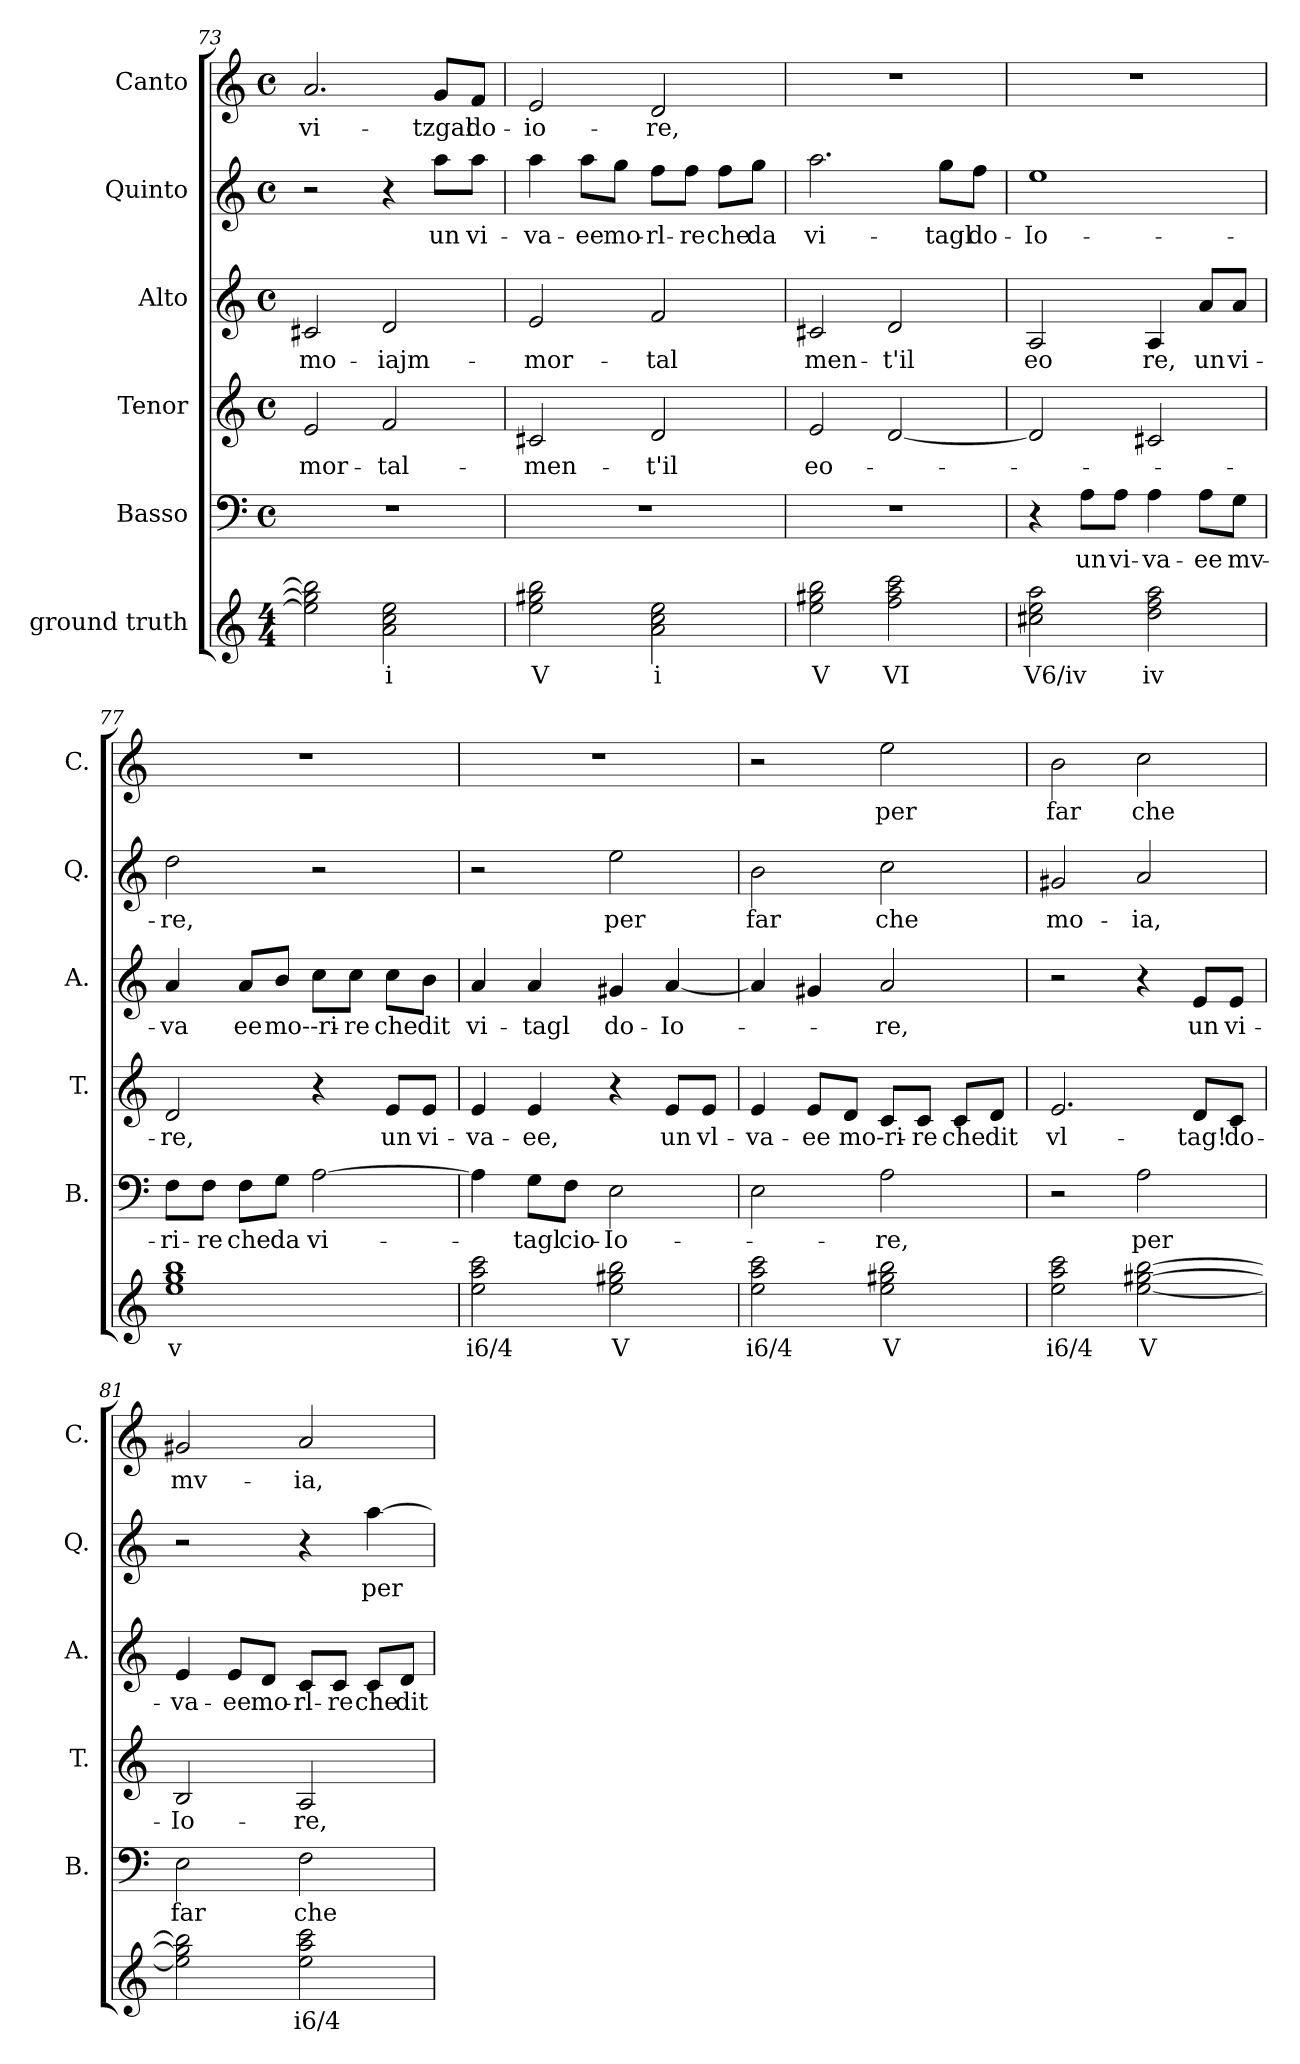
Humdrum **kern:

**kern	**text	**kern	**text	**kern	**text	**kern	**text	**kern	**text	**kern	**text
*part6	*part6	*part5	*part5	*part4	*part4	*part3	*part3	*part2	*part2	*part1	*part1
*staff6	*staff6	*staff5	*staff5	*staff4	*staff4	*staff3	*staff3	*staff2	*staff2	*staff1	*staff1
*I"ground truth	*	*I"Basso	*	*I"Tenor	*	*I"Alto	*	*I"Quinto	*	*I"Canto	*
*	*	*I'B.	*	*I'T.	*	*I'A.	*	*I'Q.	*	*I'C.	*
*	*	*clefF4	*	*clefG2	*	*clefG2	*	*clefG2	*	*clefG2	*
*k[]	*	*k[]	*	*k[]	*	*k[]	*	*k[]	*	*k[]	*
*M4/4	*	*M4/4	*	*M4/4	*	*M4/4	*	*M4/4	*	*M4/4	*
*	*	*met(c)	*	*met(c)	*	*met(c)	*	*met(c)	*	*met(c)	*
=73	=73	=73	=73	=73	=73	=73	=73	=73	=73	=73	=73
!	!	!	!	!	!LO:LY:b	!	!	!	!	!	!
!	!	!	!	!	!	!	!LO:LY:b	!	!	!	!
!	!	!	!	!	!	!	!	!	!	!	!LO:LY:b
2ee] 2gg#] 2bb]	.	1r	.	2e/	-mor-	2c#X/	-mo-	2r	.	2.a/	-vi-
!	!	!	!	!	!LO:LY:b	!	!	!	!	!	!
!	!	!	!	!	!	!	!LO:LY:b	!	!	!	!
2a 2cc 2ee	i	.	.	2f/	-tal-	2d/	-iajm-	4r	.	.	.
!	!	!	!	!	!	!	!	!	!LO:LY:b	!	!
!	!	!	!	!	!	!	!	!	!	!	!LO:LY:b
.	.	.	.	.	.	.	.	8aa\L	-un	8g/L	-tzgal
!	!	!	!	!	!	!	!	!	!LO:LY:b	!	!
!	!	!	!	!	!	!	!	!	!	!	!LO:LY:b
.	.	.	.	.	.	.	.	8aa\J	-vi-	8f/J	-do-
!!LO:LB:g=z
=74	=74	=74	=74	=74	=74	=74	=74	=74	=74	=74	=74
!	!	!	!	!	!LO:LY:b	!	!	!	!	!	!
!	!	!	!	!	!	!	!LO:LY:b	!	!	!	!
!	!	!	!	!	!	!	!	!	!LO:LY:b	!	!
!	!	!	!	!	!	!	!	!	!	!	!LO:LY:b
2ee 2gg#X 2bb	V	1r	.	2c#X/	-men-	2e/	-mor-	4aa\	-va-	2e/	-io-
!	!	!	!	!	!	!	!	!	!LO:LY:b	!	!
.	.	.	.	.	.	.	.	8aa\L	-ee	.	.
!	!	!	!	!	!	!	!	!	!LO:LY:b	!	!
.	.	.	.	.	.	.	.	8gg\J	-mo-	.	.
!	!	!	!	!	!LO:LY:b	!	!	!	!	!	!
!	!	!	!	!	!	!	!LO:LY:b	!	!	!	!
!	!	!	!	!	!	!	!	!	!LO:LY:b	!	!
!	!	!	!	!	!	!	!	!	!	!	!LO:LY:b
2a 2cc 2ee	i	.	.	2d/	-t'il	2f/	-tal	8ff\L	-rl-	2d/	-re,
!	!	!	!	!	!	!	!	!	!LO:LY:b	!	!
.	.	.	.	.	.	.	.	8ff\J	-re	.	.
!	!	!	!	!	!	!	!	!	!LO:LY:b	!	!
.	.	.	.	.	.	.	.	8ff\L	-che	.	.
!	!	!	!	!	!	!	!	!	!LO:LY:b	!	!
.	.	.	.	.	.	.	.	8gg\J	-da	.	.
=75	=75	=75	=75	=75	=75	=75	=75	=75	=75	=75	=75
!	!	!	!	!	!LO:LY:b	!	!	!	!	!	!
!	!	!	!	!	!	!	!LO:LY:b	!	!	!	!
!	!	!	!	!	!	!	!	!	!LO:LY:b	!	!
2ee 2gg#X 2bb	V	1r	.	2e/	-eo-	2c#X/	-men-	2.aa\	-vi-	1r	.
!	!	!	!	!	!	!	!LO:LY:b	!	!	!	!
2ff 2aa 2ccc	VI	.	.	[2d/	.	2d/	-t'il	.	.	.	.
!	!	!	!	!	!	!	!	!	!LO:LY:b	!	!
.	.	.	.	.	.	.	.	8gg\L	-tagl	.	.
!	!	!	!	!	!	!	!	!	!LO:LY:b	!	!
.	.	.	.	.	.	.	.	8ff\J	-do-	.	.
=76	=76	=76	=76	=76	=76	=76	=76	=76	=76	=76	=76
!	!	!	!	!	!	!	!LO:LY:b	!	!	!	!
!	!	!	!	!	!	!	!	!	!LO:LY:b	!	!
2cc#X 2ee 2aa	V6/iv	4r	.	2d/]	.	2A/	-eo	1ee	-Io-	1r	.
!	!	!	!LO:LY:b	!	!	!	!	!	!	!	!
.	.	8A\L	-un	.	.	.	.	.	.	.	.
!	!	!	!LO:LY:b	!	!	!	!	!	!	!	!
.	.	8A\J	-vi-	.	.	.	.	.	.	.	.
!	!	!	!LO:LY:b	!	!	!	!	!	!	!	!
!	!	!	!	!	!	!	!LO:LY:b	!	!	!	!
2dd 2ff 2aa	iv	4A\	-va-	2c#X/	.	4A/	-re,	.	.	.	.
!	!	!	!LO:LY:b	!	!	!	!	!	!	!	!
!	!	!	!	!	!	!	!LO:LY:b	!	!	!	!
.	.	8A\L	-ee	.	.	8a/L	-un	.	.	.	.
!	!	!	!LO:LY:b	!	!	!	!	!	!	!	!
!	!	!	!	!	!	!	!LO:LY:b	!	!	!	!
.	.	8G\J	-mv-	.	.	8a/J	-vi-	.	.	.	.
=77	=77	=77	=77	=77	=77	=77	=77	=77	=77	=77	=77
!	!	!	!LO:LY:b	!	!	!	!	!	!	!	!
!	!	!	!	!	!LO:LY:b	!	!	!	!	!	!
!	!	!	!	!	!	!	!LO:LY:b	!	!	!	!
!	!	!	!	!	!	!	!	!	!LO:LY:b	!	!
1ee 1gg 1bb	v	8F\L	-ri-	2d/	-re,	4a/	-va	2dd\	-re,	1r	.
!	!	!	!LO:LY:b	!	!	!	!	!	!	!	!
.	.	8F\J	-re	.	.	.	.	.	.	.	.
!	!	!	!LO:LY:b	!	!	!	!	!	!	!	!
!	!	!	!	!	!	!	!LO:LY:b	!	!	!	!
.	.	8F\L	-che	.	.	8a/L	-ee	.	.	.	.
!	!	!	!LO:LY:b	!	!	!	!	!	!	!	!
!	!	!	!	!	!	!	!LO:LY:b	!	!	!	!
.	.	8G\J	-da	.	.	8b\J	-mo--ri-	.	.	.	.
!	!	!	!LO:LY:b	!	!	!	!	!	!	!	!
.	.	[2A\	-vi-	4r	.	8cc\L	.	2r	.	.	.
!	!	!	!	!	!	!	!LO:LY:b	!	!	!	!
.	.	.	.	.	.	8cc\J	-re	.	.	.	.
!	!	!	!	!	!LO:LY:b	!	!	!	!	!	!
!	!	!	!	!	!	!	!LO:LY:b	!	!	!	!
.	.	.	.	8e/L	-un	8cc\L	-che	.	.	.	.
!	!	!	!	!	!LO:LY:b	!	!	!	!	!	!
!	!	!	!	!	!	!	!LO:LY:b	!	!	!	!
.	.	.	.	8e/J	-vi-	8b\J	-dit	.	.	.	.
=78	=78	=78	=78	=78	=78	=78	=78	=78	=78	=78	=78
!	!	!	!	!	!LO:LY:b	!	!	!	!	!	!
!	!	!	!	!	!	!	!LO:LY:b	!	!	!	!
2ee 2aa 2ccc	i6/4	4A\]	.	4e/	-va-	4a/	-vi-	2r	.	1r	.
!	!	!	!LO:LY:b	!	!	!	!	!	!	!	!
!	!	!	!	!	!LO:LY:b	!	!	!	!	!	!
!	!	!	!	!	!	!	!LO:LY:b	!	!	!	!
.	.	8G\L	-tagl	4e/	-ee,	4a/	-tagl	.	.	.	.
!	!	!	!LO:LY:b	!	!	!	!	!	!	!	!
.	.	8F\J	-cio--	.	.	.	.	.	.	.	.
!	!	!	!LO:LY:b	!	!	!	!	!	!	!	!
!	!	!	!	!	!	!	!LO:LY:b	!	!	!	!
!	!	!	!	!	!	!	!	!	!LO:LY:b	!	!
2ee 2gg#X 2bb	V	2E\	-Io-	4r	.	4g#X/	-do-	2ee\	-per	.	.
!	!	!	!	!	!LO:LY:b	!	!	!	!	!	!
!	!	!	!	!	!	!	!LO:LY:b	!	!	!	!
.	.	.	.	8e/L	-un	[4a/	-Io-	.	.	.	.
!	!	!	!	!	!LO:LY:b	!	!	!	!	!	!
.	.	.	.	8e/J	-vl-	.	.	.	.	.	.
!!LO:LB:g=z
=79	=79	=79	=79	=79	=79	=79	=79	=79	=79	=79	=79
!	!	!	!	!	!LO:LY:b	!	!	!	!	!	!
!	!	!	!	!	!	!	!	!	!LO:LY:b	!	!
2ee 2aa 2ccc	i6/4	2E\	.	4e/	-va-	4a/]	.	2b\	-far	2r	.
!	!	!	!	!	!LO:LY:b	!	!	!	!	!	!
.	.	.	.	8e/L	-ee	4g#X/	.	.	.	.	.
!	!	!	!	!	!LO:LY:b	!	!	!	!	!	!
.	.	.	.	8d/J	-mo-ri-	.	.	.	.	.	.
!	!	!	!LO:LY:b	!	!	!	!	!	!	!	!
!	!	!	!	!	!	!	!LO:LY:b	!	!	!	!
!	!	!	!	!	!	!	!	!	!LO:LY:b	!	!
!	!	!	!	!	!	!	!	!	!	!	!LO:LY:b
2ee 2gg#X 2bb	V	2A\	-re,	8c/L	.	2a/	-re,	2cc\	-che	2ee\	-per
!	!	!	!	!	!LO:LY:b	!	!	!	!	!	!
.	.	.	.	8c/J	-re	.	.	.	.	.	.
!	!	!	!	!	!LO:LY:b	!	!	!	!	!	!
.	.	.	.	8c/L	-che	.	.	.	.	.	.
!	!	!	!	!	!LO:LY:b	!	!	!	!	!	!
.	.	.	.	8d/J	-dit	.	.	.	.	.	.
=80	=80	=80	=80	=80	=80	=80	=80	=80	=80	=80	=80
!	!	!	!	!	!LO:LY:b	!	!	!	!	!	!
!	!	!	!	!	!	!	!	!	!LO:LY:b	!	!
!	!	!	!	!	!	!	!	!	!	!	!LO:LY:b
2ee 2aa 2ccc	i6/4	2r	.	2.e/	-vl-	2r	.	2g#X/	-mo-	2b\	-far
!	!	!	!LO:LY:b	!	!	!	!	!	!	!	!
!	!	!	!	!	!	!	!	!	!LO:LY:b	!	!
!	!	!	!	!	!	!	!	!	!	!	!LO:LY:b
[2ee [2gg#X [2bb	V	2A\	-per	.	.	4r	.	2a/	-ia,	2cc\	-che
!	!	!	!	!	!LO:LY:b	!	!	!	!	!	!
!	!	!	!	!	!	!	!LO:LY:b	!	!	!	!
.	.	.	.	8d/L	-tag!	8e/L	-un	.	.	.	.
!	!	!	!	!	!LO:LY:b	!	!	!	!	!	!
!	!	!	!	!	!	!	!LO:LY:b	!	!	!	!
.	.	.	.	8c/J	-do-	8e/J	-vi-	.	.	.	.
=81	=81	=81	=81	=81	=81	=81	=81	=81	=81	=81	=81
!	!	!	!LO:LY:b	!	!	!	!	!	!	!	!
!	!	!	!	!	!LO:LY:b	!	!	!	!	!	!
!	!	!	!	!	!	!	!LO:LY:b	!	!	!	!
!	!	!	!	!	!	!	!	!	!	!	!LO:LY:b
2ee] 2gg#] 2bb]	.	2E\	-far	2B/	-Io-	4e/	-va-	2r	.	2g#X/	-mv-
!	!	!	!	!	!	!	!LO:LY:b	!	!	!	!
.	.	.	.	.	.	8e/L	-ee	.	.	.	.
!	!	!	!	!	!	!	!LO:LY:b	!	!	!	!
.	.	.	.	.	.	8d/J	-mo-	.	.	.	.
!	!	!	!LO:LY:b	!	!	!	!	!	!	!	!
!	!	!	!	!	!LO:LY:b	!	!	!	!	!	!
!	!	!	!	!	!	!	!LO:LY:b	!	!	!	!
!	!	!	!	!	!	!	!	!	!	!	!LO:LY:b
2ee 2aa 2ccc	i6/4	2F\	-che	2A/	-re,	8c/L	-rl-	4r	.	2a/	-ia,
!	!	!	!	!	!	!	!LO:LY:b	!	!	!	!
.	.	.	.	.	.	8c/J	-re	.	.	.	.
!	!	!	!	!	!	!	!LO:LY:b	!	!	!	!
!	!	!	!	!	!	!	!	!	!LO:LY:b	!	!
.	.	.	.	.	.	8c/L	-che	[4aa\	-per	.	.
!	!	!	!	!	!	!	!LO:LY:b	!	!	!	!
.	.	.	.	.	.	8d/J	-dit	.	.	.	.
=	=	=	=	=	=	=	=	=	=	=	=
*-	*-	*-	*-	*-	*-	*-	*-	*-	*-	*-	*-
